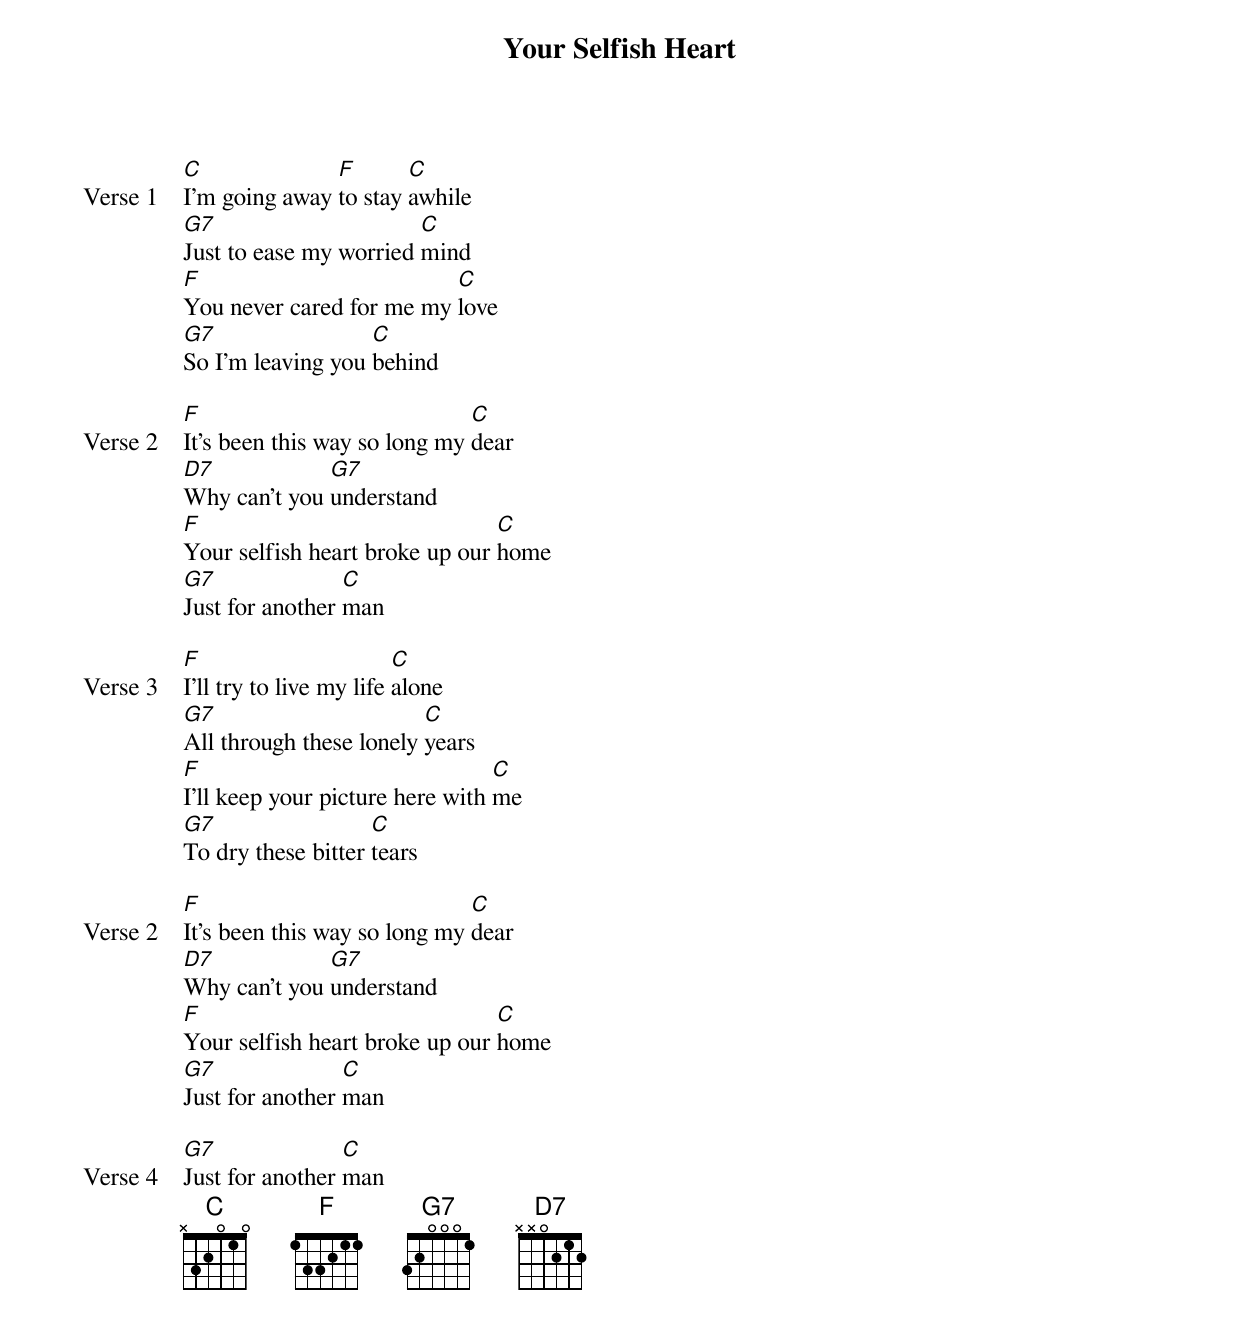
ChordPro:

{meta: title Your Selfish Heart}
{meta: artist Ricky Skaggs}
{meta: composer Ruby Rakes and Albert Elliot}
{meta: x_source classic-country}
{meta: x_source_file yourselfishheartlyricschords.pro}
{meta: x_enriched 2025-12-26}

{start_of_verse: Verse 1}
[C]I'm going away [F]to stay [C]awhile
[G7]Just to ease my worried [C]mind
[F]You never cared for me my [C]love
[G7]So I'm leaving you [C]behind
{end_of_verse}

{start_of_verse: Verse 2}
[F]It's been this way so long my [C]dear
[D7]Why can't you [G7]understand
[F]Your selfish heart broke up our [C]home
[G7]Just for another [C]man
{end_of_verse}

{start_of_verse: Verse 3}
[F]I’ll try to live my life [C]alone
[G7]All through these lonely [C]years
[F]I’ll keep your picture here with [C]me
[G7]To dry these bitter [C]tears
{end_of_verse}

{start_of_verse: Verse 2}
[F]It's been this way so long my [C]dear
[D7]Why can't you [G7]understand
[F]Your selfish heart broke up our [C]home
[G7]Just for another [C]man
{end_of_verse}

{start_of_verse: Verse 4}
[G7]Just for another [C]man
{end_of_verse}
